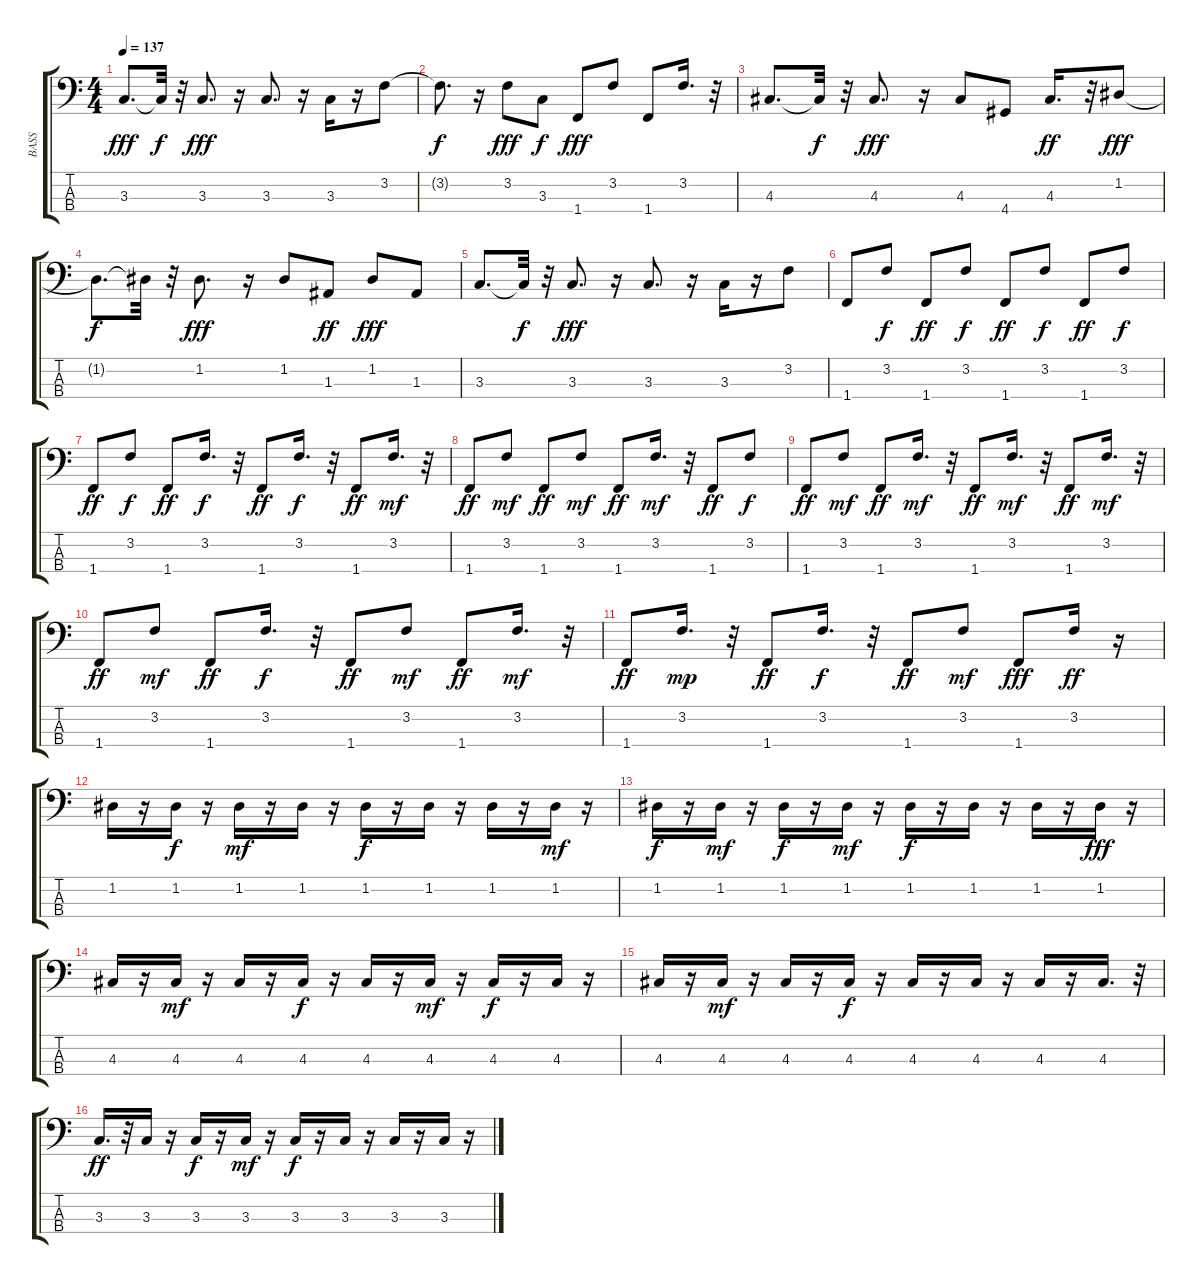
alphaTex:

\track ("BASS" "BASS") {instrument electricbassfinger}
\staff {score tabs}
\tuning (G2 D2 A1 E1) {hide}
\ts (4 4)
\tempo 137
\clef f4
\ks c
3.3.8{d dy fff} 3.3{t}.32{dy f} r.32 3.3.8{d dy fff} r.16 3.3.8{d} r.16 3.3.16 r.16 3.2.8 |
3.2{t}.8{d dy f} r.16 3.2.8{dy fff} 3.3.8{dy f} 1.4.8{dy fff} 3.2.8 1.4.8 3.2.16{d} r.32 |
4.3.8{d} 4.3{t}.32{dy f} r.32 4.3.8{d dy fff} r.16 4.3.8 4.4.8 4.3.16{d dy ff} r.32 1.2.8{dy fff} |
1.2{t}.8{d dy f} 1.2{t}.32 r.32 1.2.8{d dy fff} r.16 1.2.8 1.3.8{dy ff} 1.2.8{dy fff} 1.3.8 |
3.3.8{d} 3.3{t}.32{dy f} r.32 3.3.8{d dy fff} r.16 3.3.8{d} r.16 3.3.16 r.16 3.2.8 |
1.4.8 3.2.8{dy f} 1.4.8{dy ff} 3.2.8{dy f} 1.4.8{dy ff} 3.2.8{dy f} 1.4.8{dy ff} 3.2.8{dy f} |
1.4.8{dy ff} 3.2.8{dy f} 1.4.8{dy ff} 3.2.16{d dy f} r.32 1.4.8{dy ff} 3.2.16{d dy f} r.32 1.4.8{dy ff} 3.2.16{d dy mf} r.32 |
1.4.8{dy ff} 3.2.8{dy mf} 1.4.8{dy ff} 3.2.8{dy mf} 1.4.8{dy ff} 3.2.16{d dy mf} r.32 1.4.8{dy ff} 3.2.8{dy f} |
1.4.8{dy ff} 3.2.8{dy mf} 1.4.8{dy ff} 3.2.16{d dy mf} r.32 1.4.8{dy ff} 3.2.16{d dy mf} r.32 1.4.8{dy ff} 3.2.16{d dy mf} r.32 |
1.4.8{dy ff} 3.2.8{dy mf} 1.4.8{dy ff} 3.2.16{d dy f} r.32 1.4.8{dy ff} 3.2.8{dy mf} 1.4.8{dy ff} 3.2.16{d dy mf} r.32 |
1.4.8{dy ff} 3.2.16{d dy mp} r.32 1.4.8{dy ff} 3.2.16{d dy f} r.32 1.4.8{dy ff} 3.2.8{dy mf} 1.4.8{dy fff} 3.2.16{dy ff} r.16 |
1.2.16 r.16 1.2.16{dy f} r.16 1.2.16{dy mf} r.16 1.2.16 r.16 1.2.16{dy f} r.16 1.2.16 r.16 1.2.16 r.16 1.2.16{dy mf} r.16 |
1.2.16{dy f} r.16 1.2.16{dy mf} r.16 1.2.16{dy f} r.16 1.2.16{dy mf} r.16 1.2.16{dy f} r.16 1.2.16 r.16 1.2.16 r.16 1.2.16{dy fff} r.16 |
4.3.16 r.16 4.3.16{dy mf} r.16 4.3.16 r.16 4.3.16{dy f} r.16 4.3.16 r.16 4.3.16{dy mf} r.16 4.3.16{dy f} r.16 4.3.16 r.16 |
4.3.16 r.16 4.3.16{dy mf} r.16 4.3.16 r.16 4.3.16{dy f} r.16 4.3.16 r.16 4.3.16 r.16 4.3.16 r.16 4.3.16{d} r.32 |
3.3.16{d dy ff} r.32 3.3.16 r.16 3.3.16{dy f} r.16 3.3.16{dy mf} r.16 3.3.16{dy f} r.16 3.3.16 r.16 3.3.16 r.16 3.3.16 r.16
